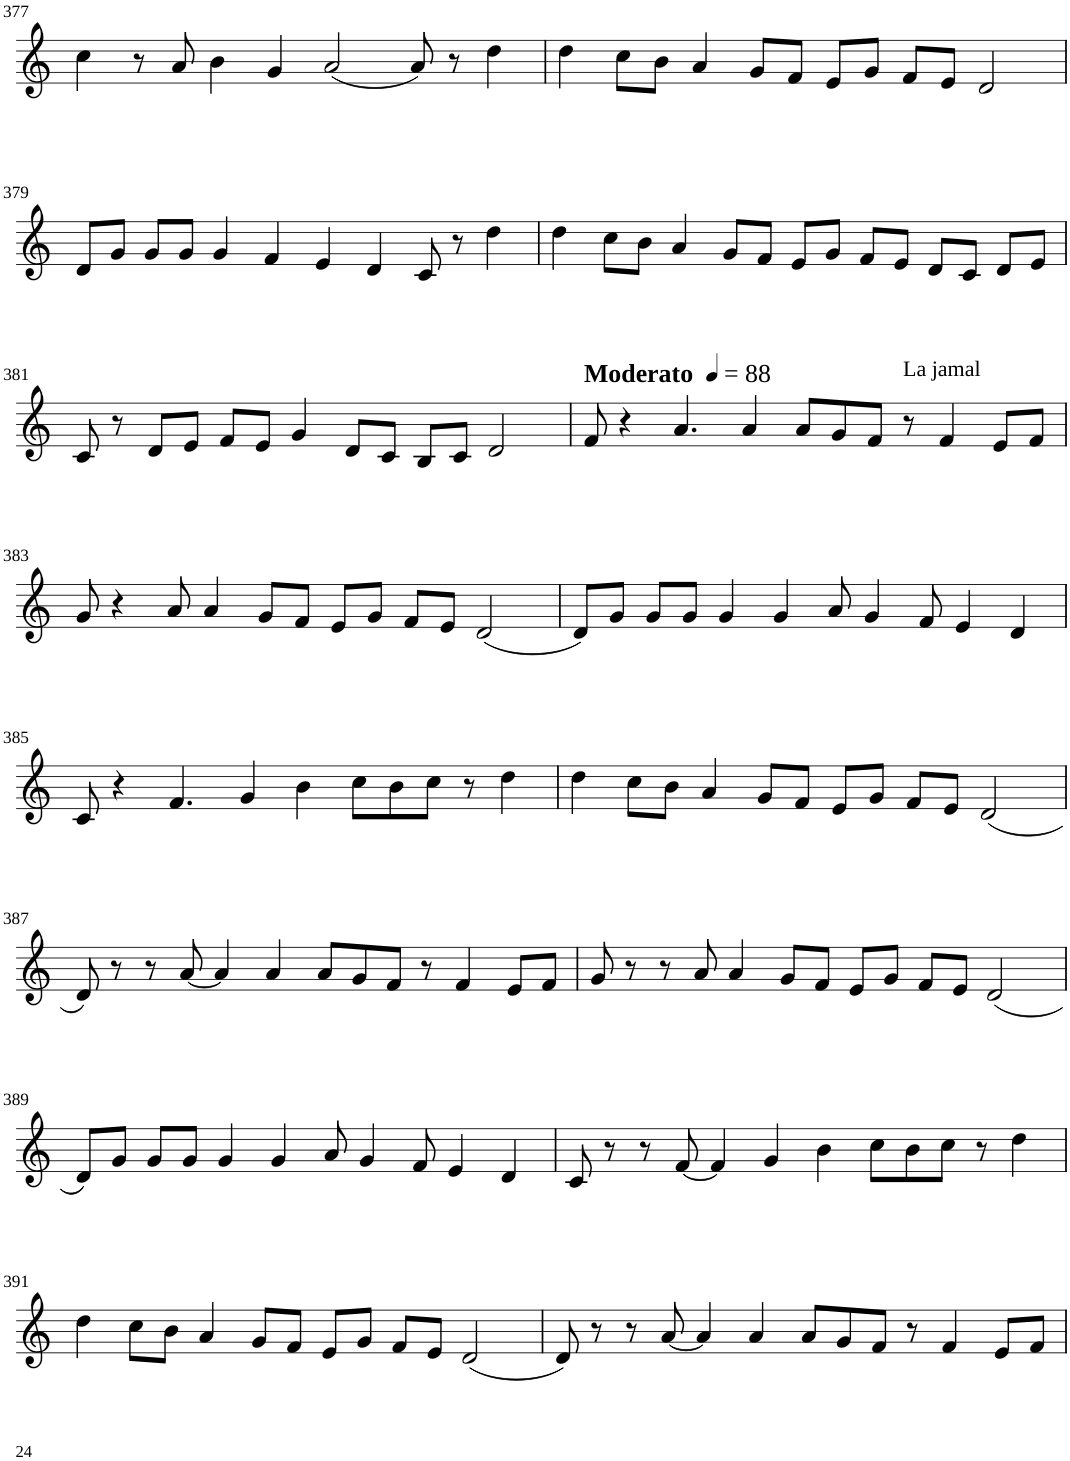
**kern
*part1
*staff1
*I"Violin
!!LO:PB:g=z
*clefG2
*k[]
*M8/4
=377
4cc\
8r
8a/
4b\
4g/
(2a/
8a/)
8r
4dd\
=378
4dd\
8cc\L
8b\J
4a/
8g/L
8f/J
8e/L
8g/J
8f/L
8e/J
2d/
!!LO:LB:g=z
=379
8d/L
8g/J
8g/L
8g/J
4g/
4f/
4e/
4d/
8c/
8r
4dd\
=380
4dd\
8cc\L
8b\J
4a/
8g/L
8f/J
8e/L
8g/J
8f/L
8e/J
8d/L
8c/J
8d/L
8e/J
!!LO:LB:g=z
=381
8c/
8r
8d/L
8e/J
8f/L
8e/J
4g/
8d/L
8c/J
8B/L
8c/J
2d/
=382
*MM88
!LO:TX:a:B:t=Moderato
8f/
4r
4.a/
4a/
8a/L
8g/
8f/J
!LO:TX:a:t=La jamal
8r
4f/
8e/L
8f/J
!!LO:LB:g=z
=383
8g/
4r
8a/
4a/
8g/L
8f/J
8e/L
8g/J
8f/L
8e/J
(2d/
=384
8d/L)
8g/J
8g/L
8g/J
4g/
4g/
8a/
4g/
8f/
4e/
4d/
!!LO:LB:g=z
=385
8c/
4r
4.f/
4g/
4b\
8cc\L
8b\
8cc\J
8r
4dd\
=386
4dd\
8cc\L
8b\J
4a/
8g/L
8f/J
8e/L
8g/J
8f/L
8e/J
(2d/
!!LO:LB:g=z
=387
8d/)
8r
8r
[8a/
4a/]
4a/
8a/L
8g/
8f/J
8r
4f/
8e/L
8f/J
=388
8g/
8r
8r
8a/
4a/
8g/L
8f/J
8e/L
8g/J
8f/L
8e/J
(2d/
!!LO:LB:g=z
=389
8d/L)
8g/J
8g/L
8g/J
4g/
4g/
8a/
4g/
8f/
4e/
4d/
=390
8c/
8r
8r
[8f/
4f/]
4g/
4b\
8cc\L
8b\
8cc\J
8r
4dd\
!!LO:LB:g=z
=391
4dd\
8cc\L
8b\J
4a/
8g/L
8f/J
8e/L
8g/J
8f/L
8e/J
(2d/
=392
8d/)
8r
8r
[8a/
4a/]
4a/
8a/L
8g/
8f/J
8r
4f/
8e/L
8f/J
=
*-
